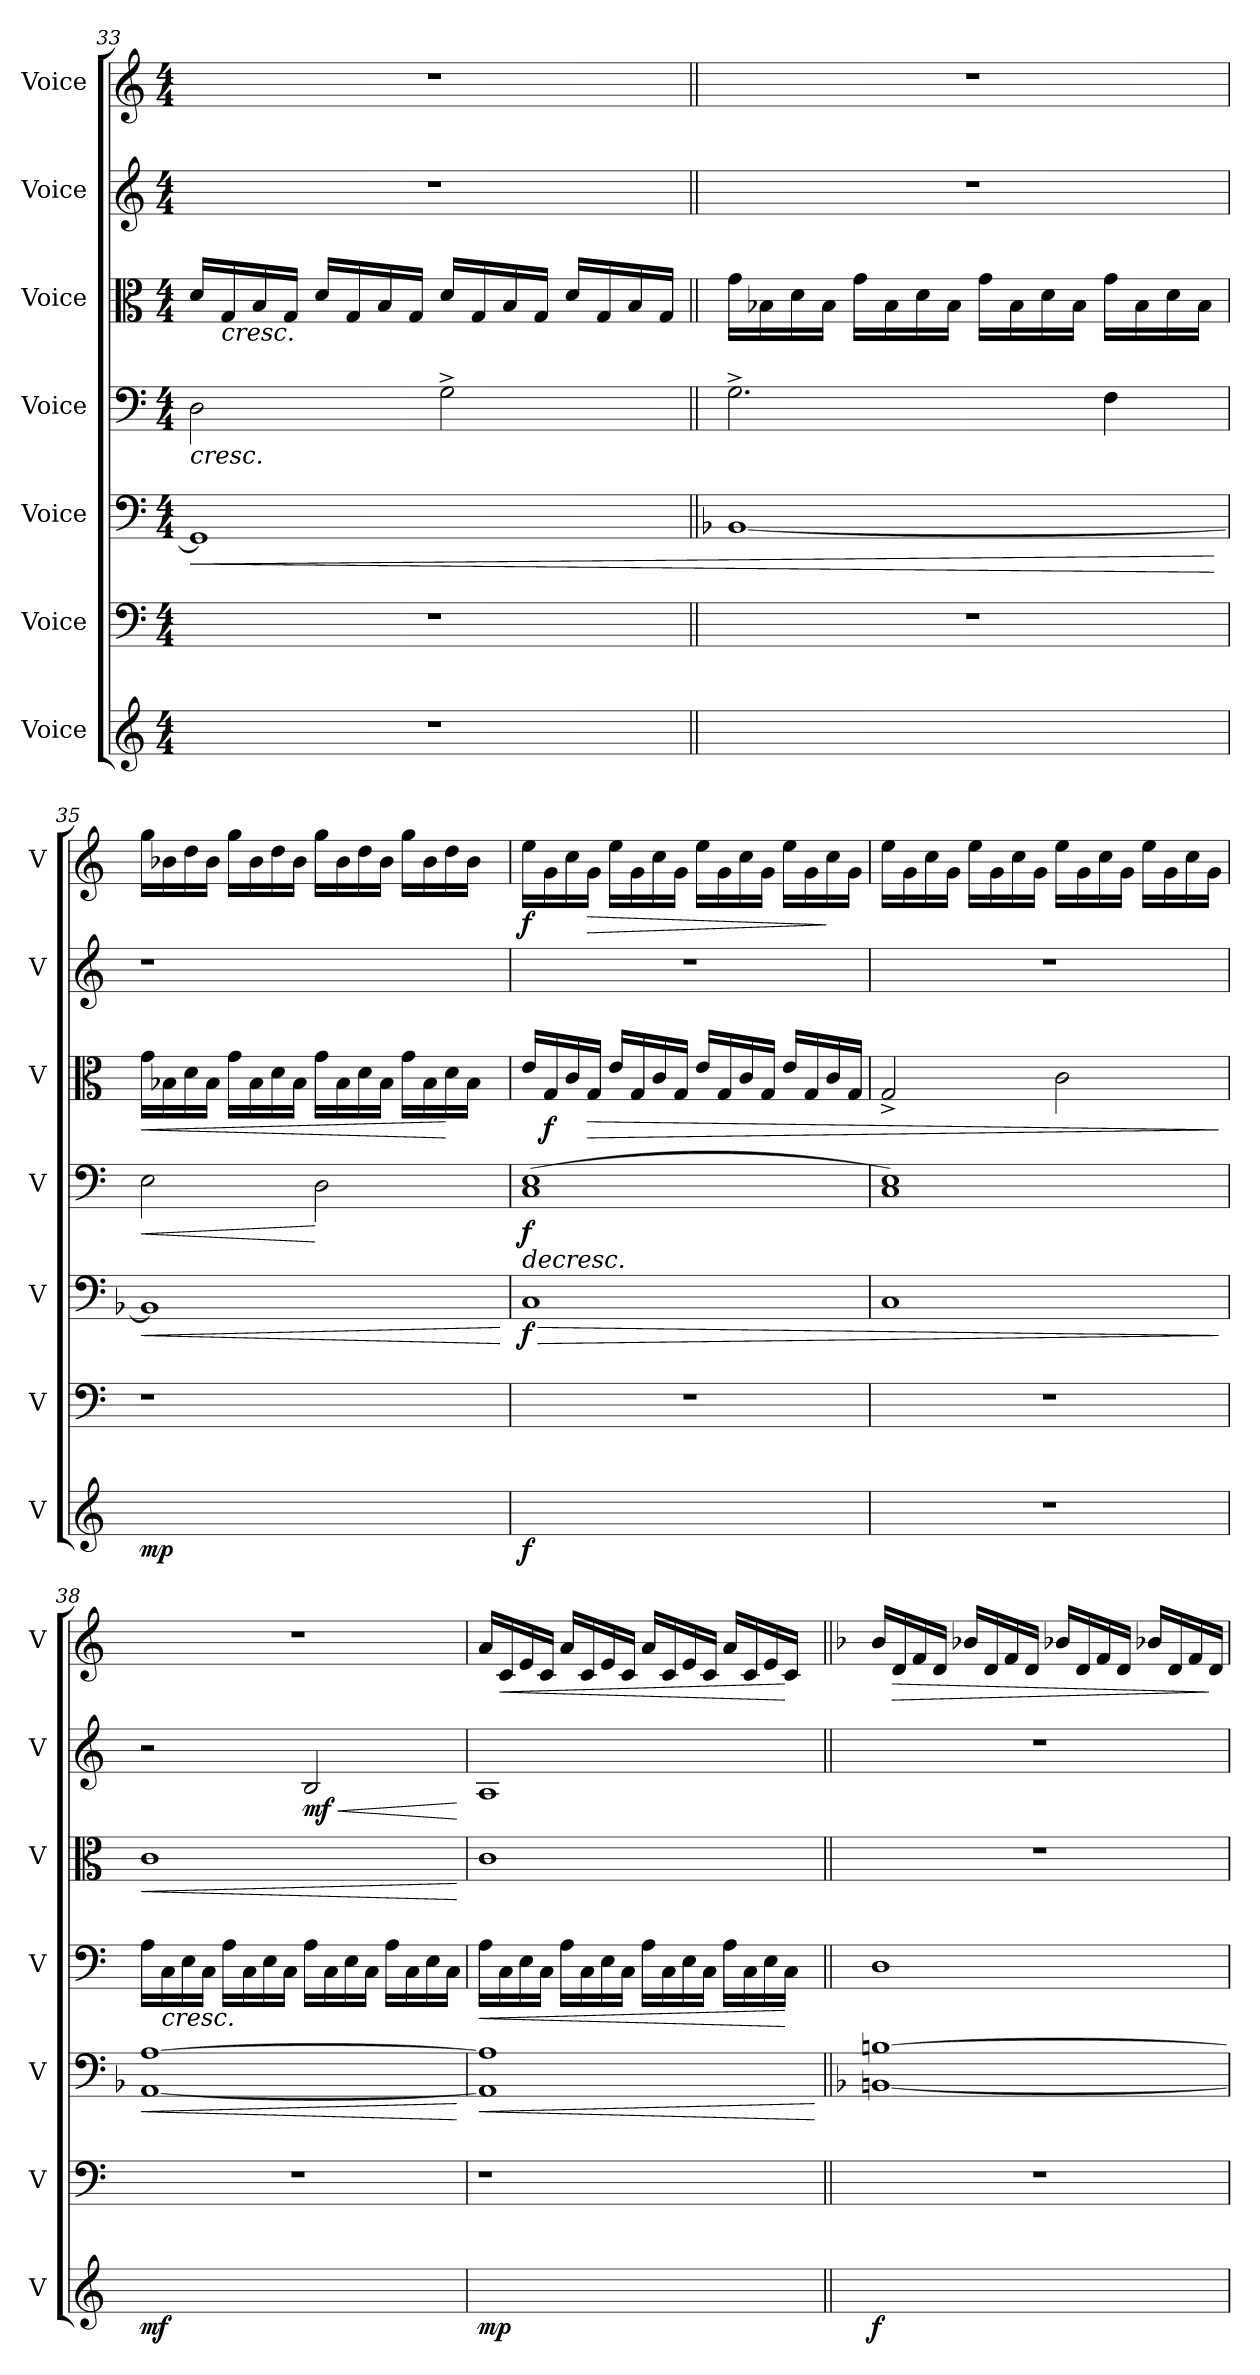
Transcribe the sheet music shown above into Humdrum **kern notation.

**kern	**dynam	**kern	**kern	**dynam	**kern	**dynam	**kern	**dynam	**kern	**dynam	**kern	**dynam
*part7	*part7	*part6	*part5	*part5	*part4	*part4	*part3	*part3	*part2	*part2	*part1	*part1
*staff7	*staff7	*staff6	*staff5	*staff5	*staff4	*staff4	*staff3	*staff3	*staff2	*staff2	*staff1	*staff1
*I"Voice	*	*I"Voice	*I"Voice	*	*I"Voice	*	*I"Voice	*	*I"Voice	*	*I"Voice	*
*I'V	*	*I'V	*I'V	*	*I'V	*	*I'V	*	*I'V	*	*I'V	*
!!LO:LB:g=z
*clefG2	*	*clefF4	*clefF4	*	*clefF4	*	*clefC3	*	*clefG2	*	*clefG2	*
*k[]	*	*k[]	*k[]	*	*k[]	*	*k[]	*	*k[]	*	*k[]	*
*M4/4	*	*M4/4	*M4/4	*	*M4/4	*	*M4/4	*	*M4/4	*	*M4/4	*
=33	=33	=33	=33	=33	=33	=33	=33	=33	=33	=33	=33	=33
!	!	!	!	!LO:HP:b	!	!LO:HP:b	!	!	!	!	!	!
1r	.	1r	1GG]	<	2D\	<	16d/LL	.	1r	.	1r	.
!	!	!	!	!	!	!	!	!LO:HP:b	!	!	!	!
.	.	.	.	.	.	.	16G/	<	.	.	.	.
.	.	.	.	.	.	.	16B/	.	.	.	.	.
.	.	.	.	.	.	.	16G/JJ	.	.	.	.	.
.	.	.	.	.	.	.	16d/LL	.	.	.	.	.
.	.	.	.	.	.	.	16G/	.	.	.	.	.
.	.	.	.	.	.	.	16B/	.	.	.	.	.
.	.	.	.	.	.	.	16G/JJ	.	.	.	.	.
.	.	.	.	.	2G^\	.	16d/LL	.	.	.	.	.
.	.	.	.	.	.	.	16G/	.	.	.	.	.
.	.	.	.	.	.	.	16B/	.	.	.	.	.
.	.	.	.	.	.	.	16G/JJ	.	.	.	.	.
.	.	.	.	.	.	.	16d/LL	.	.	.	.	.
.	.	.	.	.	.	.	16G/	.	.	.	.	.
.	.	.	.	.	.	.	16B/	.	.	.	.	.
.	.	.	.	.	.	.	16G/JJ	.	.	.	.	.
!!LO:PB:g=z
=34||	=34||	=34||	=34||	=34||	=34||	=34||	=34||	=34||	=34||	=34||	=34||	=34||
*	*	*	*k[b-]	*	*	*	*	*	*	*	*	*
1ryy	.	1r	[1BB-	.	2.G^\	.	16g\LL	.	1r	.	1r	.
.	.	.	.	.	.	.	16B-X\	.	.	.	.	.
.	.	.	.	.	.	.	16d\	.	.	.	.	.
.	.	.	.	.	.	.	16B-\JJ	.	.	.	.	.
.	.	.	.	.	.	.	16g\LL	.	.	.	.	.
.	.	.	.	.	.	.	16B-\	.	.	.	.	.
.	.	.	.	.	.	.	16d\	.	.	.	.	.
.	.	.	.	.	.	.	16B-\JJ	.	.	.	.	.
.	.	.	.	.	.	.	16g\LL	.	.	.	.	.
.	.	.	.	.	.	.	16B-\	.	.	.	.	.
.	.	.	.	.	.	.	16d\	.	.	.	.	.
.	.	.	.	.	.	.	16B-\JJ	.	.	.	.	.
.	.	.	.	.	4F\	.	16g\LL	.	.	.	.	.
.	.	.	.	.	.	.	16B-\	.	.	.	.	.
.	.	.	.	.	.	.	16d\	.	.	.	.	.
.	.	.	.	.	.	.	16B-\JJ	.	.	.	.	.
.	.	.	.	[	.	.	.	.	.	.	.	.
=35	=35	=35	=35	=35	=35	=35	=35	=35	=35	=35	=35	=35
!	!LO:DY:b	!	!	!LO:HP:b	!	!LO:HP:b	!	!LO:HP:b	!	!	!	!
1ryy	mp	1r	1BB-]	<	2E\	<	16g\LL	<	1r	.	16gg\LL	.
.	.	.	.	.	.	.	16B-X\	.	.	.	16b-X\	.
.	.	.	.	.	.	.	16d\	.	.	.	16dd\	.
.	.	.	.	.	.	.	16B-\JJ	.	.	.	16b-\JJ	.
.	.	.	.	.	.	.	16g\LL	.	.	.	16gg\LL	.
.	.	.	.	.	.	.	16B-\	.	.	.	16b-\	.
.	.	.	.	.	.	.	16d\	.	.	.	16dd\	.
.	.	.	.	.	.	.	16B-\JJ	.	.	.	16b-\JJ	.
.	.	.	.	.	2D\	[	16g\LL	.	.	.	16gg\LL	.
.	.	.	.	.	.	.	16B-\	.	.	.	16b-\	.
.	.	.	.	.	.	.	16d\	.	.	.	16dd\	.
.	.	.	.	.	.	.	16B-\JJ	.	.	.	16b-\JJ	.
.	.	.	.	.	.	.	16g\LL	.	.	.	16gg\LL	.
.	.	.	.	.	.	.	16B-\	.	.	.	16b-\	.
.	.	.	.	.	.	.	16d\	[	.	.	16dd\	.
.	.	.	.	.	.	.	16B-\JJ	.	.	.	16b-\JJ	.
16ryy	.	16ryy	16ryy	.	16ryy	.	16ryy	.	16ryy	.	16ryy	.
.	.	.	.	[	.	[	.	.	.	.	.	.
=36	=36	=36	=36	=36	=36	=36	=36	=36	=36	=36	=36	=36
!	!LO:DY:b	!	!	!LO:HP:b	!	!LO:HP:b	!	!	!	!	!	!
!	!	!	!	!LO:DY:n=1:b	!	!LO:DY:n=1:b	!	!	!	!	!	!LO:DY:b
1ryy	f	1r	1C	> f	(>1C 1E	> f	16e/LL	.	1r	.	16ee\LL	f
!	!	!	!	!	!	!	!	!LO:DY:b	!	!	!	!
.	.	.	.	.	.	.	16G/	f	.	.	16g\	.
.	.	.	.	.	.	.	16c/	.	.	.	16cc\	.
!	!	!	!	!	!	!	!	!LO:HP:b	!	!	!	!LO:HP:b
.	.	.	.	.	.	.	16G/JJ	>	.	.	16g\JJ	>
.	.	.	.	.	.	.	16e/LL	.	.	.	16ee\LL	.
.	.	.	.	.	.	.	16G/	.	.	.	16g\	.
.	.	.	.	.	.	.	16c/	.	.	.	16cc\	.
.	.	.	.	.	.	.	16G/JJ	.	.	.	16g\JJ	.
.	.	.	.	.	.	.	16e/LL	.	.	.	16ee\LL	.
.	.	.	.	.	.	.	16G/	.	.	.	16g\	.
.	.	.	.	.	.	.	16c/	.	.	.	16cc\	.
.	.	.	.	.	.	.	16G/JJ	.	.	.	16g\JJ	.
.	.	.	.	.	.	.	16e/LL	.	.	.	16ee\LL	.
.	.	.	.	.	.	.	16G/	.	.	.	16g\	.
.	.	.	.	.	.	.	16c/	.	.	.	16cc\	]
.	.	.	.	.	.	.	16G/JJ	[	.	.	16g\JJ	.
!!LO:PB:g=z
=37	=37	=37	=37	=37	=37	=37	=37	=37	=37	=37	=37	=37
1r	.	1r	1C	.	1C 1E)	.	2G^/	.	1r	.	16ee\LL	.
.	.	.	.	.	.	.	.	.	.	.	16g\	.
.	.	.	.	.	.	.	.	.	.	.	16cc\	.
.	.	.	.	.	.	.	.	.	.	.	16g\JJ	.
.	.	.	.	.	.	.	.	.	.	.	16ee\LL	.
.	.	.	.	.	.	.	.	.	.	.	16g\	.
.	.	.	.	.	.	.	.	.	.	.	16cc\	.
.	.	.	.	.	.	.	.	.	.	.	16g\JJ	.
.	.	.	.	.	.	.	2c\	.	.	.	16ee\LL	.
.	.	.	.	.	.	.	.	.	.	.	16g\	.
.	.	.	.	.	.	.	.	.	.	.	16cc\	.
.	.	.	.	.	.	.	.	.	.	.	16g\JJ	.
.	.	.	.	.	.	.	.	.	.	.	16ee\LL	.
.	.	.	.	.	.	.	.	.	.	.	16g\	.
.	.	.	.	.	.	.	.	.	.	.	16cc\	.
.	.	.	.	.	.	.	.	.	.	.	16g\JJ	.
.	.	.	.	]	.	.	.	]	.	.	.	.
=38	=38	=38	=38	=38	=38	=38	=38	=38	=38	=38	=38	=38
!	!LO:DY:b	!	!	!LO:HP:b	!	!	!	!LO:HP:b	!	!	!	!
*	*	*	*^	*	*	*	*	*	*	*	*	*
1ryy	mf	1r	[1A	[1AA	<	16A\LL	.	1c	<	2r	.	1r	.
!	!	!	!	!	!	!	!LO:HP:b	!	!	!	!	!	!
.	.	.	.	.	.	16C\	<	.	.	.	.	.	.
.	.	.	.	.	.	16E\	.	.	.	.	.	.	.
.	.	.	.	.	.	16C\JJ	.	.	.	.	.	.	.
.	.	.	.	.	.	16A\LL	.	.	.	.	.	.	.
.	.	.	.	.	.	16C\	.	.	.	.	.	.	.
.	.	.	.	.	.	16E\	.	.	.	.	.	.	.
.	.	.	.	.	.	16C\JJ	.	.	.	.	.	.	.
!	!	!	!	!	!	!	!	!	!	!	!LO:HP:b	!	!
!	!	!	!	!	!	!	!	!	!	!	!LO:DY:n=1:b	!	!
.	.	.	.	.	.	16A\LL	.	.	.	2B/	< mf	.	.
.	.	.	.	.	.	16C\	.	.	.	.	.	.	.
.	.	.	.	.	.	16E\	.	.	.	.	.	.	.
.	.	.	.	.	.	16C\JJ	.	.	.	.	.	.	.
.	.	.	.	.	.	16A\LL	.	.	.	.	.	.	.
.	.	.	.	.	.	16C\	.	.	.	.	.	.	.
.	.	.	.	.	.	16E\	]	.	.	.	.	.	.
.	.	.	.	.	.	16C\JJ	.	.	.	.	.	.	.
*	*	*	*v	*v	*	*	*	*	*	*	*	*	*
.	.	.	.	[	.	.	.	[	.	[	.	.
=39	=39	=39	=39	=39	=39	=39	=39	=39	=39	=39	=39	=39
!	!LO:DY:b	!	!	!LO:HP:b	!	!LO:HP:b	!	!	!	!	!	!
*	*	*	*^	*	*	*	*	*	*	*	*	*
1ryy	mp	1r	1A]	1AA]	<	16A\LL	<	1c	.	1A	.	16a/LL	.
!	!	!	!	!	!	!	!	!	!	!	!	!	!LO:HP:b
.	.	.	.	.	.	16C\	.	.	.	.	.	16c/	<
.	.	.	.	.	.	16E\	.	.	.	.	.	16e/	.
.	.	.	.	.	.	16C\JJ	.	.	.	.	.	16c/JJ	.
.	.	.	.	.	.	16A\LL	.	.	.	.	.	16a/LL	.
.	.	.	.	.	.	16C\	.	.	.	.	.	16c/	.
.	.	.	.	.	.	16E\	.	.	.	.	.	16e/	.
.	.	.	.	.	.	16C\JJ	.	.	.	.	.	16c/JJ	.
.	.	.	.	.	.	16A\LL	.	.	.	.	.	16a/LL	.
.	.	.	.	.	.	16C\	.	.	.	.	.	16c/	.
.	.	.	.	.	.	16E\	.	.	.	.	.	16e/	.
.	.	.	.	.	.	16C\JJ	.	.	.	.	.	16c/JJ	.
.	.	.	.	.	.	16A\LL	.	.	.	.	.	16a/LL	.
.	.	.	.	.	.	16C\	.	.	.	.	.	16c/	.
.	.	.	.	.	.	16E\	.	.	.	.	.	16e/	.
.	.	.	.	.	.	16C\JJ	[	.	.	.	.	16c/JJ	[
16ryy	.	16ryy	16ryy	16ryy	.	16ryy	.	16ryy	.	16ryy	.	16ryy	.
*	*	*	*v	*v	*	*	*	*	*	*	*	*	*
.	.	.	.	[	.	[	.	.	.	.	.	.
!!LO:LB:g=z
=40||	=40||	=40||	=40||	=40||	=40||	=40||	=40||	=40||	=40||	=40||	=40||	=40||
*	*	*	*	*	*	*	*	*	*	*	*k[b-]	*
*	*	*	*^	*	*	*	*	*	*	*	*	*
!	!LO:DY:b	!	!	!	!	!	!	!	!	!	!	!	!
1ryy	f	1r	[1Bn	[1BBn	.	1D	.	1r	.	1r	.	16b-/LL	.
!	!	!	!	!	!	!	!	!	!	!	!	!	!LO:HP:b
.	.	.	.	.	.	.	.	.	.	.	.	16d/	>
.	.	.	.	.	.	.	.	.	.	.	.	16f/	.
.	.	.	.	.	.	.	.	.	.	.	.	16d/JJ	.
.	.	.	.	.	.	.	.	.	.	.	.	16b-X/LL	.
.	.	.	.	.	.	.	.	.	.	.	.	16d/	.
.	.	.	.	.	.	.	.	.	.	.	.	16f/	.
.	.	.	.	.	.	.	.	.	.	.	.	16d/JJ	.
.	.	.	.	.	.	.	.	.	.	.	.	16b-X/LL	.
.	.	.	.	.	.	.	.	.	.	.	.	16d/	.
.	.	.	.	.	.	.	.	.	.	.	.	16f/	.
.	.	.	.	.	.	.	.	.	.	.	.	16d/JJ	.
.	.	.	.	.	.	.	.	.	.	.	.	16b-X/LL	.
.	.	.	.	.	.	.	.	.	.	.	.	16d/	.
.	.	.	.	.	.	.	.	.	.	.	.	16f/	.
.	.	.	.	.	.	.	.	.	.	.	.	16d/JJ	]
*	*	*	*v	*v	*	*	*	*	*	*	*	*	*
=	=	=	=	=	=	=	=	=	=	=	=	=
*-	*-	*-	*-	*-	*-	*-	*-	*-	*-	*-	*-	*-
